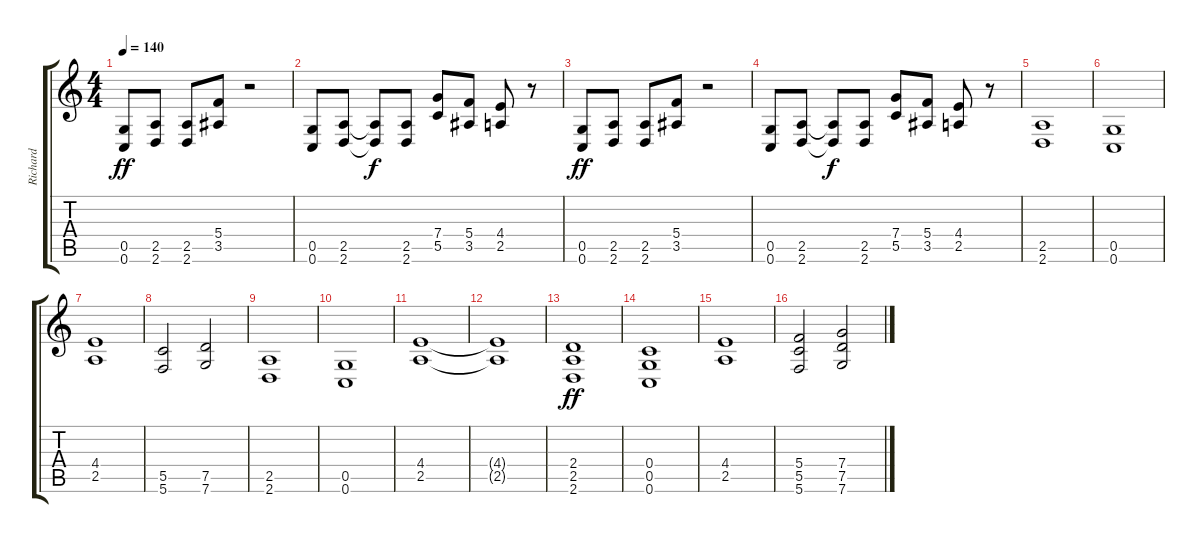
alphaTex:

\track ("Richard" "Richard") {instrument distortionguitar}
\staff {score tabs}
\tuning (D4 A3 F3 C3 G2 C2) {hide}
\ts (4 4)
\tempo 140
\clef g2
\ks c
(0.5 0.6).8{dy ff} (2.5 2.6).8 (2.5 2.6).8 (5.4 3.5).8 r.2 |
(0.5 0.6).8 (2.5 2.6).8 (2.5{t} 2.6{t}).8{dy f} (2.5 2.6).8 (7.4 5.5).8 (5.4 3.5).8 (4.4 2.5).8 r.8 |
(0.5 0.6).8{dy ff} (2.5 2.6).8 (2.5 2.6).8 (5.4 3.5).8 r.2 |
(0.5 0.6).8 (2.5 2.6).8 (2.5{t} 2.6{t}).8{dy f} (2.5 2.6).8 (7.4 5.5).8 (5.4 3.5).8 (4.4 2.5).8 r.8 |
(2.5 2.6).1{volume 9} |
(0.5 0.6).1 |
(4.4 2.5).1 |
(5.5 5.6).2 (7.5 7.6).2 |
(2.5 2.6).1 |
(0.5 0.6).1 |
(4.4 2.5).1 |
(4.4{t} 2.5{t}).1 |
(2.4 2.5 2.6).1{dy ff volume 16} |
(0.4 0.5 0.6).1 |
(4.4 2.5).1 |
(5.4 5.5 5.6).2 (7.4 7.5 7.6).2
